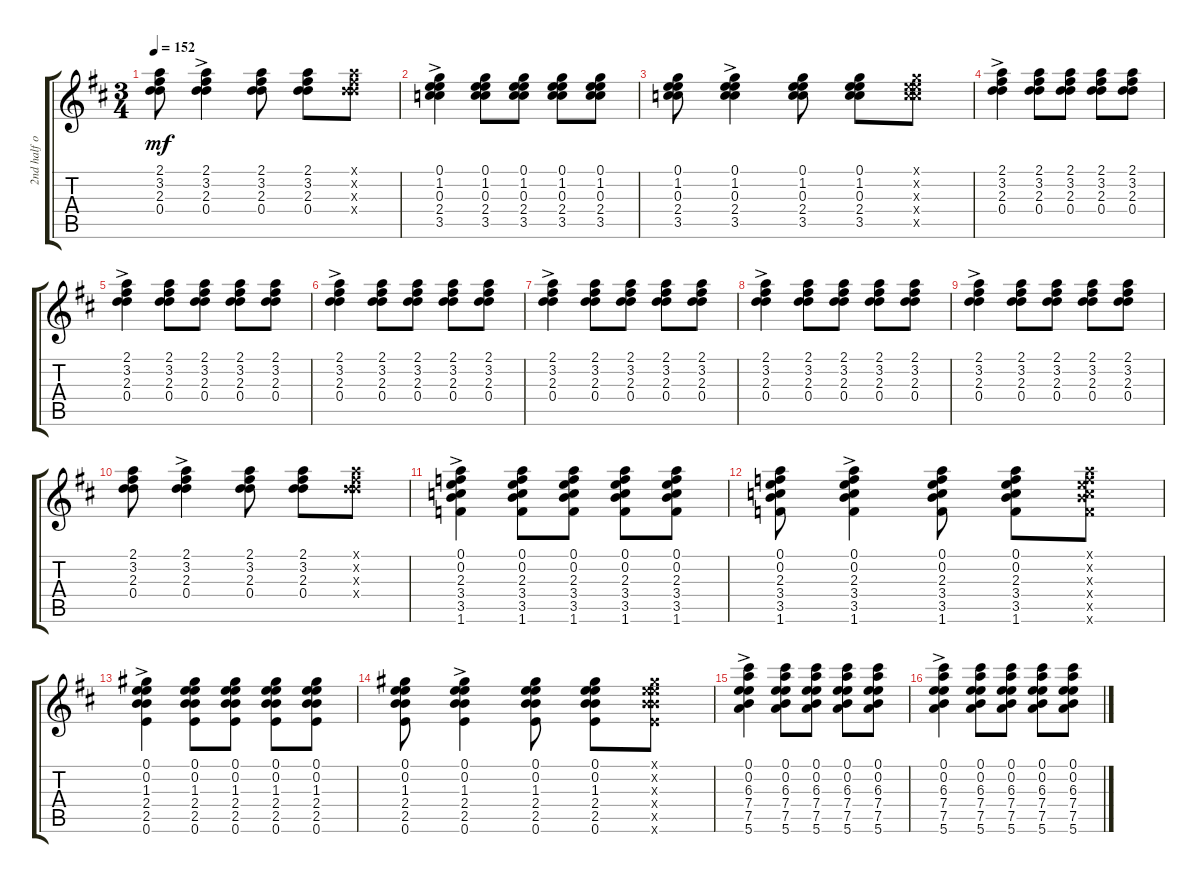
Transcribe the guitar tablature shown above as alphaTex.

\track ("2nd half of 12 string" "2nd half o") {instrument acousticguitarnylon}
\staff {score tabs}
\tuning (E4 B3 G4 D4 A3 E3) {hide}
\ts (3 4)
\tempo 152
\clef g2
\ks d
(2.1 3.2 2.3 0.4).8{dy mf} (2.1{ac} 3.2{ac} 2.3{ac} 0.4{ac}).4 (2.1 3.2 2.3 0.4).8 (2.1 3.2 2.3 0.4).8 (2.1{x} 3.2{x} 2.3{x} 0.4{x}).8 |
(0.1{ac} 1.2{ac} 0.3{ac} 2.4{ac} 3.5{ac}).4 (0.1 1.2 0.3 2.4 3.5).8 (0.1 1.2 0.3 2.4 3.5).8 (0.1 1.2 0.3 2.4 3.5).8 (0.1 1.2 0.3 2.4 3.5).8 |
(0.1 1.2 0.3 2.4 3.5).8 (0.1{ac} 1.2{ac} 0.3{ac} 2.4{ac} 3.5{ac}).4 (0.1 1.2 0.3 2.4 3.5).8 (0.1 1.2 0.3 2.4 3.5).8 (0.1{x} 1.2{x} 0.3{x} 2.4{x} 3.5{x}).8 |
(2.1{ac} 3.2{ac} 2.3{ac} 0.4{ac}).4 (2.1 3.2 2.3 0.4).8 (2.1 3.2 2.3 0.4).8 (2.1 3.2 2.3 0.4).8 (2.1 3.2 2.3 0.4).8 |
(2.1{ac} 3.2{ac} 2.3{ac} 0.4{ac}).4 (2.1 3.2 2.3 0.4).8 (2.1 3.2 2.3 0.4).8 (2.1 3.2 2.3 0.4).8 (2.1 3.2 2.3 0.4).8 |
(2.1{ac} 3.2{ac} 2.3{ac} 0.4{ac}).4 (2.1 3.2 2.3 0.4).8 (2.1 3.2 2.3 0.4).8 (2.1 3.2 2.3 0.4).8 (2.1 3.2 2.3 0.4).8 |
(2.1{ac} 3.2{ac} 2.3{ac} 0.4{ac}).4 (2.1 3.2 2.3 0.4).8 (2.1 3.2 2.3 0.4).8 (2.1 3.2 2.3 0.4).8 (2.1 3.2 2.3 0.4).8 |
(2.1{ac} 3.2{ac} 2.3{ac} 0.4{ac}).4 (2.1 3.2 2.3 0.4).8 (2.1 3.2 2.3 0.4).8 (2.1 3.2 2.3 0.4).8 (2.1 3.2 2.3 0.4).8 |
(2.1{ac} 3.2{ac} 2.3{ac} 0.4{ac}).4 (2.1 3.2 2.3 0.4).8 (2.1 3.2 2.3 0.4).8 (2.1 3.2 2.3 0.4).8 (2.1 3.2 2.3 0.4).8 |
(2.1 3.2 2.3 0.4).8 (2.1{ac} 3.2{ac} 2.3{ac} 0.4{ac}).4 (2.1 3.2 2.3 0.4).8 (2.1 3.2 2.3 0.4).8 (2.1{x} 3.2{x} 2.3{x} 0.4{x}).8 |
(0.1{ac} 0.2{ac} 2.3{ac} 3.4{ac} 3.5{ac} 1.6{ac}).4 (0.1 0.2 2.3 3.4 3.5 1.6).8 (0.1 0.2 2.3 3.4 3.5 1.6).8 (0.1 0.2 2.3 3.4 3.5 1.6).8 (0.1 0.2 2.3 3.4 3.5 1.6).8 |
(0.1 0.2 2.3 3.4 3.5 1.6).8 (0.1{ac} 0.2{ac} 2.3{ac} 3.4{ac} 3.5{ac} 1.6{ac}).4 (0.1 0.2 2.3 3.4 3.5 1.6).8 (0.1 0.2 2.3 3.4 3.5 1.6).8 (0.1{x} 0.2{x} 2.3{x} 3.4{x} 3.5{x} 1.6{x}).8 |
(0.1{ac} 0.2{ac} 1.3{ac} 2.4{ac} 2.5{ac} 0.6{ac}).4 (0.1 0.2 1.3 2.4 2.5 0.6).8 (0.1 0.2 1.3 2.4 2.5 0.6).8 (0.1 0.2 1.3 2.4 2.5 0.6).8 (0.1 0.2 1.3 2.4 2.5 0.6).8 |
(0.1 0.2 1.3 2.4 2.5 0.6).8 (0.1{ac} 0.2{ac} 1.3{ac} 2.4{ac} 2.5{ac} 0.6{ac}).4 (0.1 0.2 1.3 2.4 2.5 0.6).8 (0.1 0.2 1.3 2.4 2.5 0.6).8 (0.1{x} 0.2{x} 1.3{x} 2.4{x} 2.5{x} 0.6{x}).8 |
(0.1{ac} 0.2{ac} 6.3{ac} 7.4{ac} 7.5{ac} 5.6{ac}).4 (0.1 0.2 6.3 7.4 7.5 5.6).8 (0.1 0.2 6.3 7.4 7.5 5.6).8 (0.1 0.2 6.3 7.4 7.5 5.6).8 (0.1 0.2 6.3 7.4 7.5 5.6).8 |
(0.1{ac} 0.2{ac} 6.3{ac} 7.4{ac} 7.5{ac} 5.6{ac}).4 (0.1 0.2 6.3 7.4 7.5 5.6).8 (0.1 0.2 6.3 7.4 7.5 5.6).8 (0.1 0.2 6.3 7.4 7.5 5.6).8 (0.1 0.2 6.3 7.4 7.5 5.6).8
